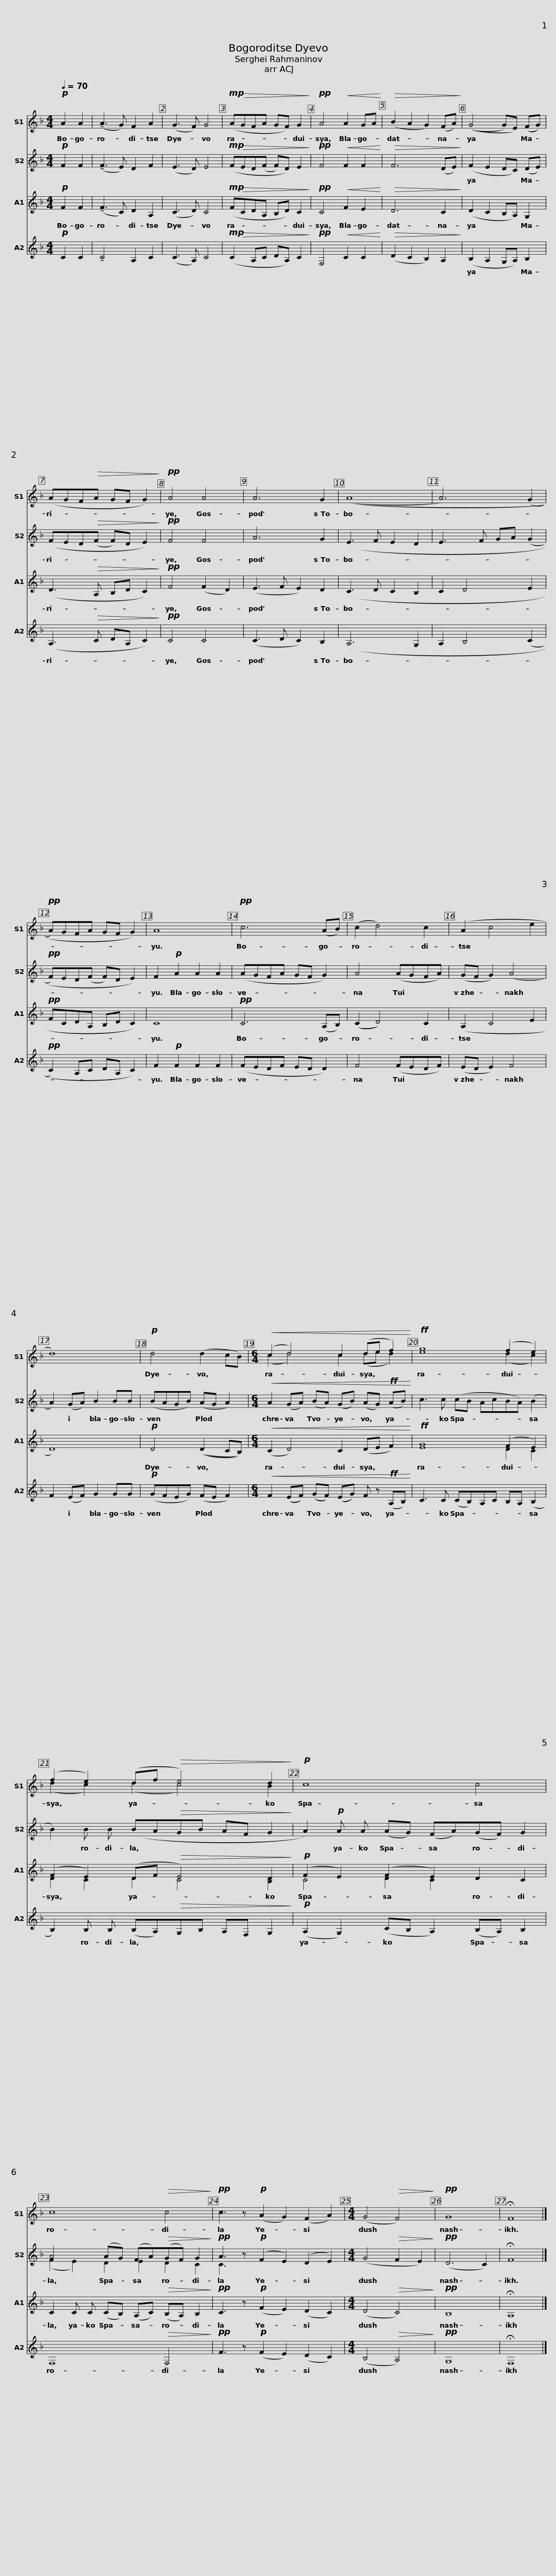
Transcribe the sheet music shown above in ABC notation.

X:1
%%score ( 1 2 ) ( 3 4 ) ( 5 6 ) 7
L:1/8
Q:1/4=70
M:4/4
I:linebreak $
K:F
V:1 treble
V:2 treble
V:3 treble
V:4 treble
V:5 treble
V:6 treble
V:7 treble
V:1
!p! A2 A2 | (!tenuto!A3 G) F2 A2 | (G3 F) G4 |!mp! (A!>(!GFA GF) G2!>)! |!pp! A4!<(! A2 GA!<)! | %5
!>(! (B2 A2 G2) (FA)!>)! | ((G4 G)E) ((FG)) |$ (AGF!>(!A GF G2)!>)! |!pp! A4 A4 | A6 G2 | %10
 ((A8 | A6) (G2 |!pp! A)GFA GF G2) | A8 |$!pp! c6 (AB) | %15
 (c2 d4) c2 | (A2 c4 e2 | d8) |!p! d4 (d2 cB) |$[M:6/4]!<(! (c2 d4) c2 (de f2)!<)! | %20
!ff! g8 (f2 e2) | (f2 e2) (df!>(! e4) d2!>)! |$!p! c8 c4 | c8!>(! c4!>)! |!pp! c3 z!p! (A2 G2) (F2 A2) | %25
[M:4/4] (G4!>(! F4)!>)! |!pp! G8 |$ !fermata!F8 |] %28
V:2
 x4 | x8 | x8 | x8 | x8 | %5
 x8 | x8 |$ x8 | x8 | x8 | %10
 x8 | x8 | x8 | x8 |$ x8 | %15
 x8 | x8 | x8 | x8 |$[M:6/4] (c2 d4) c2 (de d2) | %20
 e8 (d2 c2) | (d2 c2) (d2 c4) B2 |$ x12 | x12 | x12 | %25
[M:4/4] x8 | x8 |$ x8 |] %28
V:3
!p! F2 F2 | (!tenuto!F3 E) D2 F2 | (E3 D) E4 |!mp!!>(! (FED(F F)D) E2!>)! |!pp! F4!<(! F2 F2!<)! | %5
!>(! F6 (DE)!>)! | (F2 E2 DC) (DE) |$ (FED!>(!(F F)D E2)!>)! |!pp! F4 F4 | A6 G2 | %10
 (E3 F E2 D2 | E3 F GA (G2 |!pp! F)ED(F F)D E2) | F2!p! A2 A2 A2 |$ (AGFA GF G2) | %15
 A4 (AGFA) | (GF G2) (A4 | A2) (GA) B2 BB | (BAGB) (AG A2) |$[M:6/4]!<(! A2 (GA) (BA) (GB) (AG)!ff! (AB)!<)! | %20
 c3 c (cB AcBA) (B2 | B2) B B (BA!>(!GB AF G2!>)! |$ A2)!p! A A (AG) (FA)(GF) G2 | A4 (AG) (FA)!>(!(GF) G2!>)! |!pp! A3 z!p! (F2 E2) (D2 E2) | %25
[M:4/4] (G4!>(! F2 E2)!>)! |!pp! (D6 C2) |$ !fermata!F8 |] %28
V:4
 x4 | x8 | x8 | x8 | x8 | %5
 x8 | x8 |$ x8 | x8 | x8 | %10
 x8 | x8 | x8 | x8 |$ x8 | %15
 x8 | x8 | x8 | x8 |$[M:6/4] x12 | %20
 x12 | x12 |$ x12 | (F2 E2) D2 E2 D2 C2 | C3 x9 | %25
[M:4/4] x8 | x8 |$ x8 |] %28
V:5
!p! F2 F2 | (!tenuto!F3 C) D2 A,2 | (C3 D) C4 |!mp!!>(! (FCDA, B,D) C2!>)! |!pp! C4!<(! F2 E2!<)! | %5
!>(! D6 C2!>)! | (D2 C2 B,A,) G,2 |$ (D3!>(! A, B,D C2)!>)! |!pp! F4 (F2 D2) | (E3 F E2) D2 | %10
 (C3 D C2 B,2 | C2 D4 E2 |!pp! FCDA, B,D C2) | C8 |$!pp! C6 (A,B,) | %15
 ((C2 D4)) C2 | (A,2 C4 E2 | D8) |!p! D4 ((D2 CB,)) |$[M:6/4]!<(! (C2 D4) C2 (DE F2)!<)! | %20
!ff! G8 (F2 E2) | (F2 E2) (DF!>(! E4) D2!>)! |$!p! (F2 E2) (F2 E2) D2 C2 | C2 C C (CB,) (A,C)!>(! (B,A,) B,2!>)! |!pp! C3 z!p! (F2 E2) (D2 C2) | %25
[M:4/4] (D4!>(! C4)!>)! |!pp! B,8 |$ !fermata!A,8 |] %28
V:6
 x4 | x8 | x8 | x8 | x8 | %5
 x8 | x8 |$ x8 | x8 | x8 | %10
 x8 | x8 | x8 | x8 |$ x8 | %15
 x8 | x8 | x8 | x8 |$[M:6/4] x12 | %20
 E8 D2 C2 | D2 C2 D2 C4 B,2 |$ C4 D2 C2 x4 | x12 | x12 | %25
[M:4/4] x8 | x8 |$ x8 |] %28
V:7
!p! C2 C2 | !tenuto!C4 A,2 C2 | (C3 A,) C4 |!mp!!>(! (C2 A,C DA,) C2!>)! |!pp! F,4!<(! C2 C2!<)! | %5
!>(! (D2 C2 B,2) A,2!>)! | (B,2 A,2 G,A,) B,2 |$ (A,3!>(! C DA, C2)!>)! |!pp! C4 C4 | (C3 D C2) B,2 | %10
 (A,6 G,2 | A,2 B,4 (C2 |!pp! C2) A,C DA, C2) | F2!p! F2 F2 F2 |$ (FEDF ED D2) | %15
 F4 (FEDF) | (ED E2) F4 | F2 (EF) G2 GG |!p! (GFEG) (FE F2) |$[M:6/4]!<(! F2 ((EF)) ((GF)) ((EG)) F z!ff! (A,B,)!<)! | %20
 C3 C (CB,)A,C B,A, (B,2 | B,2) B, B, (B,A,)!>(!G,B, A,F, G,2!>)! |$!p! (A,2 G,2) (CB, A,2) (B,A,) B,2 | F,8!>(! F,4!>)! |!pp! F3 z!p! (F2 E2) (D2 C2) | %25
[M:4/4] (B,4!>(! A,4)!>)! |!pp! G,8 |$ !fermata!F,8 |] %28
